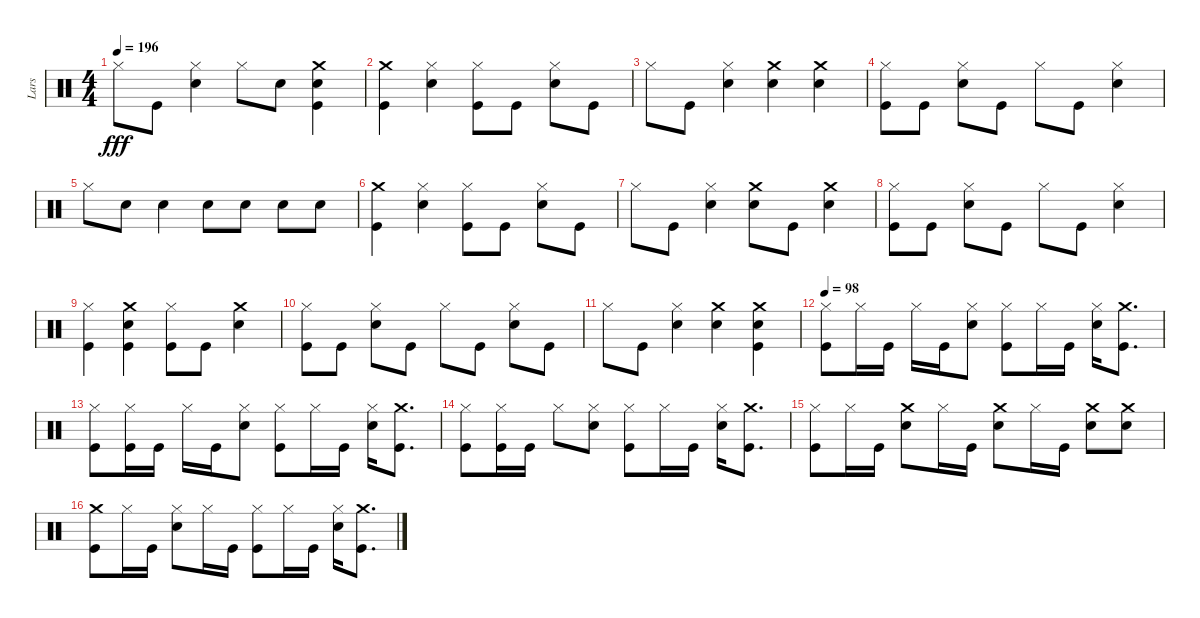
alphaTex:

\track ("Lars" "Lars") {instrument percussion}
\staff {score}
\articulation defaults
\ts (4 4)
\tempo 196
\clef neutral
\ks c "Hi-Hat (closed)".8{dy fff} "Kick (hit)".8
("Snare (hit) 2" "Hi-Hat (closed)").4 "Hi-Hat (closed)".8 "Snare (hit) 2".8 ("Kick (hit)" "Crash medium (hit)" "Snare (hit) 2").4 |
("Kick (hit)" "Crash medium (hit)").4 ("Hi-Hat (closed)" "Snare (hit) 2").4 ("Kick (hit)" "Hi-Hat (closed)").8 "Kick (hit)".8 ("Snare (hit) 2" "Hi-Hat (closed)").8 "Kick (hit)".8 |
"Hi-Hat (closed)".8 "Kick (hit)".8 ("Snare (hit) 2" "Hi-Hat (closed)").4 ("Crash medium (hit)" "Snare (hit) 2").4 ("Crash medium (hit)" "Snare (hit) 2").4 |
("Kick (hit)" "Hi-Hat (closed)").8 "Kick (hit)".8 ("Snare (hit) 2" "Hi-Hat (closed)").8 "Kick (hit)".8 "Hi-Hat (closed)".8 "Kick (hit)".8 ("Snare (hit) 2" "Hi-Hat (closed)").4 |
"Hi-Hat (closed)".8 "Snare (hit) 2".8 "Snare (hit) 2".4 "Snare (hit) 2".8 "Snare (hit) 2".8 "Snare (hit) 2".8 "Snare (hit) 2".8 |
("Kick (hit)" "Crash medium (hit)").4 ("Snare (hit) 2" "Hi-Hat (closed)").4 ("Kick (hit)" "Hi-Hat (closed)").8 "Kick (hit)".8 ("Snare (hit) 2" "Hi-Hat (closed)").8 "Kick (hit)".8 |
"Hi-Hat (closed)".8 "Kick (hit)".8 ("Snare (hit) 2" "Hi-Hat (closed)").4 ("Crash medium (hit)" "Snare (hit) 2").8 "Kick (hit)".8 ("Crash medium (hit)" "Snare (hit) 2").4 |
("Hi-Hat (closed)" "Kick (hit)").8 "Kick (hit)".8 ("Snare (hit) 2" "Hi-Hat (closed)").8 "Kick (hit)".8 "Hi-Hat (closed)".8 "Kick (hit)".8 ("Snare (hit) 2" "Hi-Hat (closed)").4 |
("Kick (hit)" "Hi-Hat (closed)").4 ("Crash medium (hit)" "Kick (hit)" "Snare (hit) 2").4 ("Kick (hit)" "Hi-Hat (closed)").8 "Kick (hit)".8 ("Snare (hit) 2" "Crash medium (hit)").4 |
("Hi-Hat (closed)" "Kick (hit)").8 "Kick (hit)".8 ("Snare (hit) 2" "Hi-Hat (closed)").8 "Kick (hit)".8 "Hi-Hat (closed)".8 "Kick (hit)".8 ("Snare (hit) 2" "Hi-Hat (closed)").8 "Kick (hit)".8 |
"Hi-Hat (closed)".8 "Kick (hit)".8 ("Snare (hit) 2" "Hi-Hat (closed)").4 ("Crash medium (hit)" "Snare (hit) 2").4 ("Crash medium (hit)" "Kick (hit)" "Snare (hit) 2").4 |
\tempo 98
("Kick (hit)" "Hi-Hat (closed)").8 "Hi-Hat (closed)".16 "Kick (hit)".16 "Hi-Hat (closed)".16 "Kick (hit)".16 ("Snare (hit) 2" "Hi-Hat (closed)").8 ("Kick (hit)" "Hi-Hat (closed)").8 "Hi-Hat (closed)".16 "Kick (hit)".16 ("Snare (hit) 2" "Hi-Hat (closed)").16 ("Kick (hit)" "Crash medium (hit)").8{d} |
("Kick (hit)" "Hi-Hat (closed)").8 ("Kick (hit)" "Hi-Hat (closed)").16 "Kick (hit)".16 "Hi-Hat (closed)".16 "Kick (hit)".16 ("Snare (hit) 2" "Hi-Hat (closed)").8 ("Kick (hit)" "Hi-Hat (closed)").8 "Hi-Hat (closed)".16 "Kick (hit)".16 ("Snare (hit) 2" "Hi-Hat (closed)").16 ("Kick (hit)" "Crash medium (hit)").8{d} |
("Kick (hit)" "Hi-Hat (closed)").8 ("Kick (hit)" "Hi-Hat (closed)").16 "Kick (hit)".16 "Hi-Hat (closed)".8 ("Snare (hit) 2" "Hi-Hat (closed)").8 ("Kick (hit)" "Hi-Hat (closed)").8 "Hi-Hat (closed)".16 "Kick (hit)".16 ("Snare (hit) 2" "Hi-Hat (closed)").16 ("Kick (hit)" "Crash medium (hit)").8{d} |
("Kick (hit)" "Hi-Hat (closed)").8 "Hi-Hat (closed)".16 "Kick (hit)".16 ("Crash medium (hit)" "Snare (hit) 2").8 "Hi-Hat (closed)".16 "Kick (hit)".16 ("Snare (hit) 2" "Crash medium (hit)").8 "Hi-Hat (closed)".16 "Kick (hit)".16 ("Crash medium (hit)" "Snare (hit) 2").8 ("Crash medium (hit)" "Snare (hit) 2").8 |
("Crash medium (hit)" "Kick (hit)").8 "Hi-Hat (closed)".16 "Kick (hit)".16 ("Snare (hit) 2" "Hi-Hat (closed)").8 "Hi-Hat (closed)".16 "Kick (hit)".16 ("Hi-Hat (closed)" "Kick (hit)").8 "Hi-Hat (closed)".16 "Kick (hit)".16 ("Snare (hit) 2" "Hi-Hat (closed)").16 ("Crash medium (hit)" "Kick (hit)").8{d}
